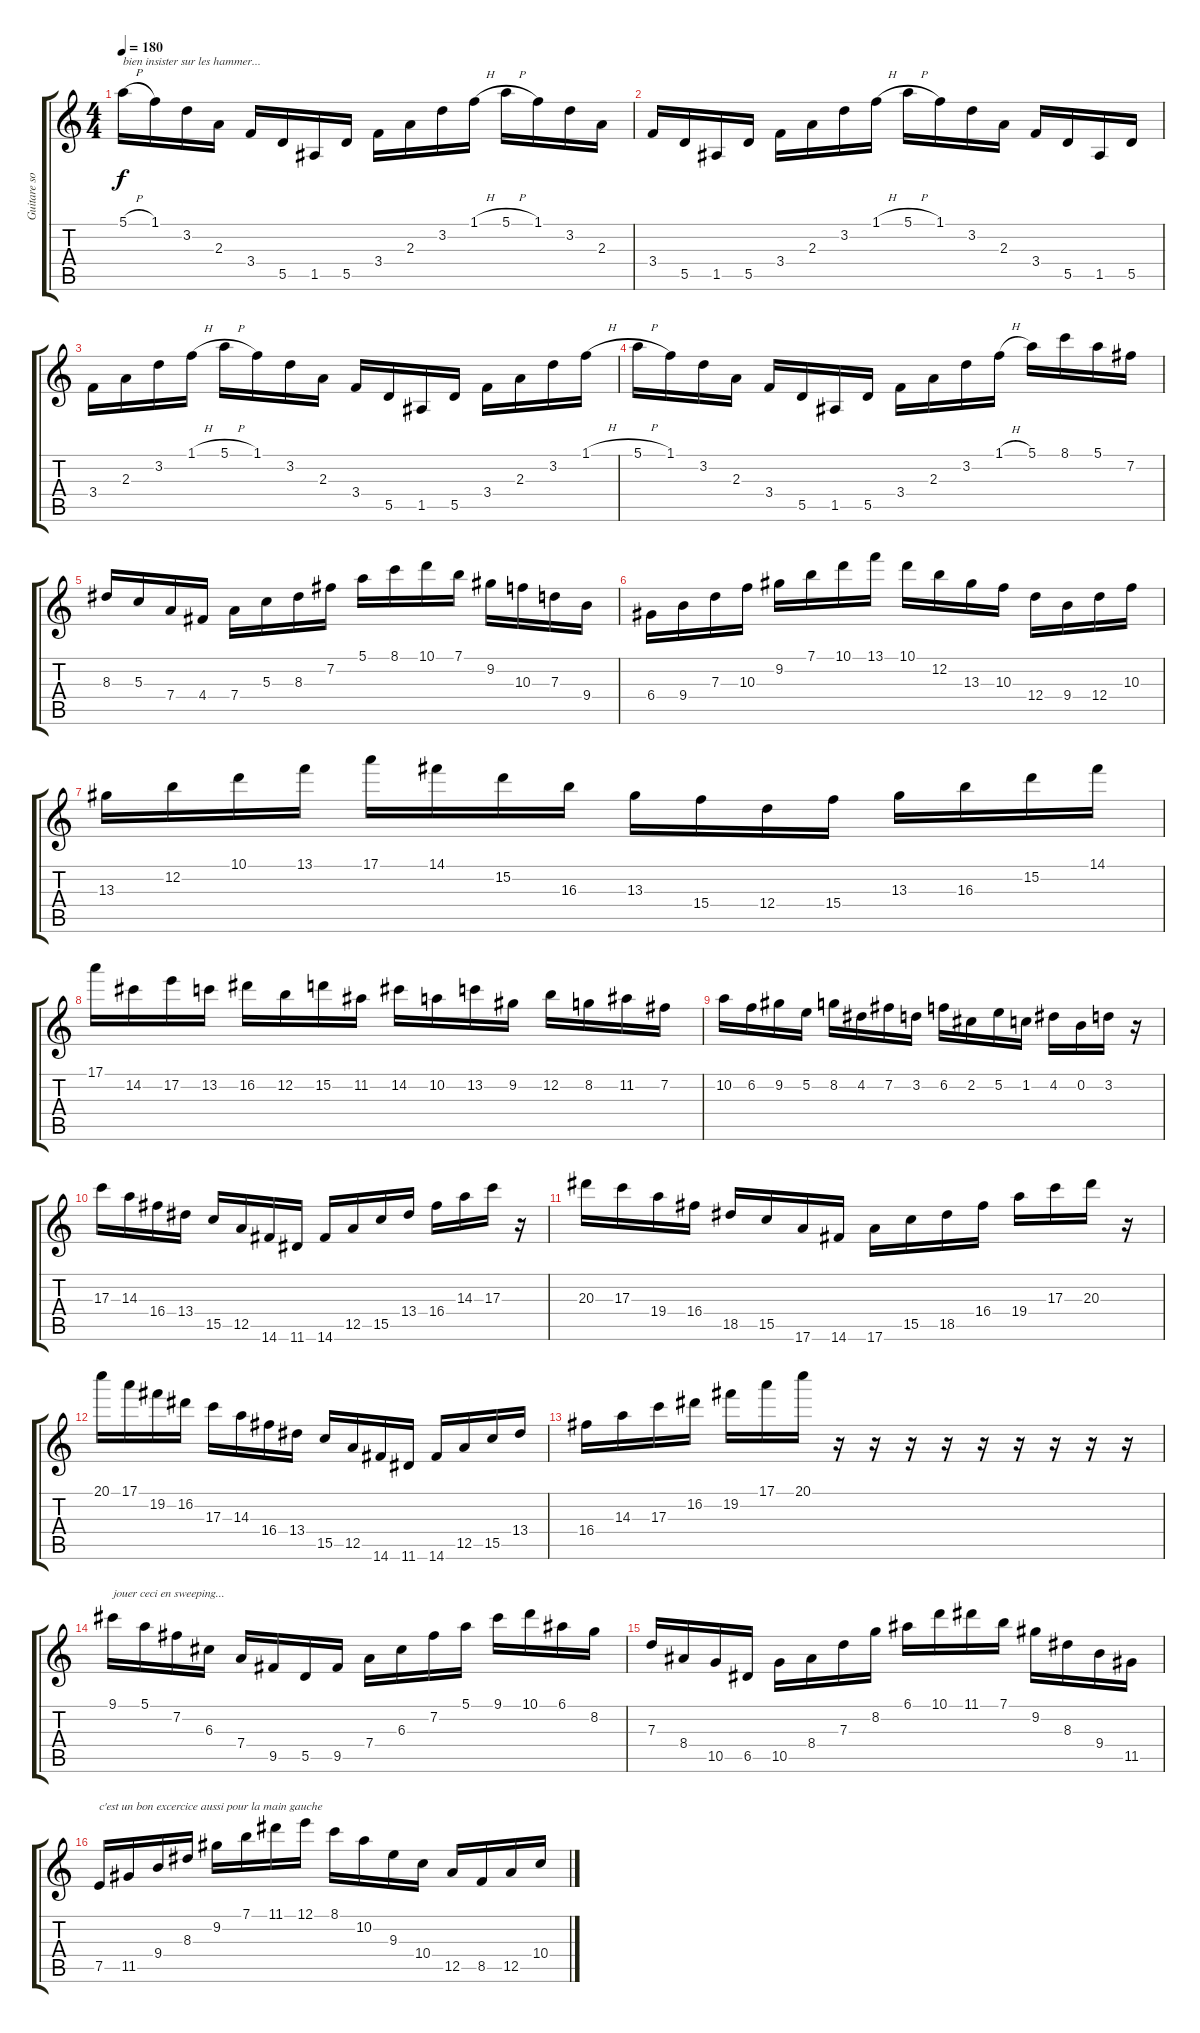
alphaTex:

\track ("Guitare solo" "Guitare so") {instrument acousticguitarnylon}
\staff {score tabs}
\tuning (E4 B3 G3 D3 A2 E2) {hide}
\ts (4 4)
\tempo 180
\clef g2
\ks c
5.1{h}.16{txt "bien insister sur les hammer..." dy f instrument acousticguitarnylon} 1.1.16 3.2.16 2.3.16 3.4.16 5.5.16 1.5.16 5.5.16 3.4.16 2.3.16 3.2.16 1.1{h}.16 5.1{h}.16 1.1.16 3.2.16 2.3.16 |
3.4.16 5.5.16 1.5.16 5.5.16 3.4.16 2.3.16 3.2.16 1.1{h}.16 5.1{h}.16 1.1.16 3.2.16 2.3.16 3.4.16 5.5.16 1.5.16 5.5.16 |
3.4.16 2.3.16 3.2.16 1.1{h}.16 5.1{h}.16 1.1.16 3.2.16 2.3.16 3.4.16 5.5.16 1.5.16 5.5.16 3.4.16 2.3.16 3.2.16 1.1{h}.16 |
5.1{h}.16 1.1.16 3.2.16 2.3.16 3.4.16 5.5.16 1.5.16 5.5.16 3.4.16 2.3.16 3.2.16 1.1{h}.16 5.1.16 8.1.16 5.1.16 7.2.16 |
8.3.16 5.3.16 7.4.16 4.4.16 7.4.16 5.3.16 8.3.16 7.2.16 5.1.16 8.1.16 10.1.16 7.1.16 9.2.16 10.3.16 7.3.16 9.4.16 |
6.4.16 9.4.16 7.3.16 10.3.16 9.2.16 7.1.16 10.1.16 13.1.16 10.1.16 12.2.16 13.3.16 10.3.16 12.4.16 9.4.16 12.4.16 10.3.16 |
13.3.16 12.2.16 10.1.16 13.1.16 17.1.16 14.1.16 15.2.16 16.3.16 13.3.16 15.4.16 12.4.16 15.4.16 13.3.16 16.3.16 15.2.16 14.1.16 |
17.1.16 14.2.16 17.2.16 13.2.16 16.2.16 12.2.16 15.2.16 11.2.16 14.2.16 10.2.16 13.2.16 9.2.16 12.2.16 8.2.16 11.2.16 7.2.16 |
10.2.16 6.2.16 9.2.16 5.2.16 8.2.16 4.2.16 7.2.16 3.2.16 6.2.16 2.2.16 5.2.16 1.2.16 4.2.16 0.2.16 3.2.16 r.16 |
17.3.16 14.3.16 16.4.16 13.4.16 15.5.16 12.5.16 14.6.16 11.6.16 14.6.16 12.5.16 15.5.16 13.4.16 16.4.16 14.3.16 17.3.16 r.16 |
20.3.16 17.3.16 19.4.16 16.4.16 18.5.16 15.5.16 17.6.16 14.6.16 17.6.16 15.5.16 18.5.16 16.4.16 19.4.16 17.3.16 20.3.16 r.16 |
20.1.16 17.1.16 19.2.16 16.2.16 17.3.16 14.3.16 16.4.16 13.4.16 15.5.16 12.5.16 14.6.16 11.6.16 14.6.16 12.5.16 15.5.16 13.4.16 |
16.4.16 14.3.16 17.3.16 16.2.16 19.2.16 17.1.16 20.1.16 r.16 r.16 r.16 r.16 r.16 r.16 r.16 r.16 r.16 |
9.1.16{txt "jouer ceci en sweeping..."} 5.1.16 7.2.16 6.3.16 7.4.16 9.5.16 5.5.16 9.5.16 7.4.16 6.3.16 7.2.16 5.1.16 9.1.16 10.1.16 6.1.16 8.2.16 |
7.3.16 8.4.16 10.5.16 6.5.16 10.5.16 8.4.16 7.3.16 8.2.16 6.1.16 10.1.16 11.1.16 7.1.16 9.2.16 8.3.16 9.4.16 11.5.16 |
7.5.16{txt "c'est un bon excercice aussi pour la main gauche"} 11.5.16 9.4.16 8.3.16 9.2.16 7.1.16 11.1.16 12.1.16 8.1.16 10.2.16 9.3.16 10.4.16 12.5.16 8.5.16 12.5.16 10.4.16
